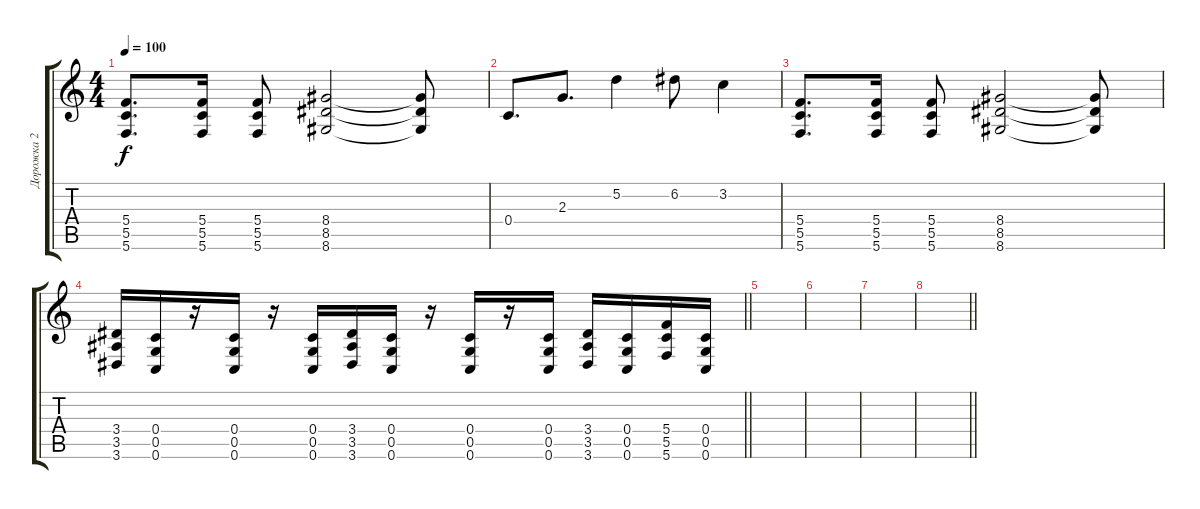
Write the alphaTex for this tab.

\track ("Дорожка 2" "Дорожка 2") {instrument overdrivenguitar}
\staff {score tabs}
\tuning (D4 A3 F3 C3 G2 C2) {hide}
\ts (4 4)
\tempo 100
\clef g2
\ks c
(5.4 5.5 5.6).8{d dy f} (5.4 5.5 5.6).16 (5.4 5.5 5.6).8 (8.4 8.5 8.6).2 (8.4{t} 8.5{t} 8.6{t}).8 |
0.4.8{d} 2.3.8{d} 5.2.4 6.2.8 3.2.4 |
(5.4 5.5 5.6).8{d} (5.4 5.5 5.6).16 (5.4 5.5 5.6).8 (8.4 8.5 8.6).2 (8.4{t} 8.5{t} 8.6{t}).8 |
\barLineRight lightlight
(3.4 3.5 3.6).16 (0.4 0.5 0.6).16 r.16 (0.4 0.5 0.6).16 r.16 (0.4 0.5 0.6).16 (3.4 3.5 3.6).16 (0.4 0.5 0.6).16 r.16 (0.4 0.5 0.6).16 r.16 (0.4 0.5 0.6).16 (3.4 3.5 3.6).16 (0.4 0.5 0.6).16 (5.4 5.5 5.6).16 (0.4 0.5 0.6).16 |
|
|
|
\barLineRight lightlight
